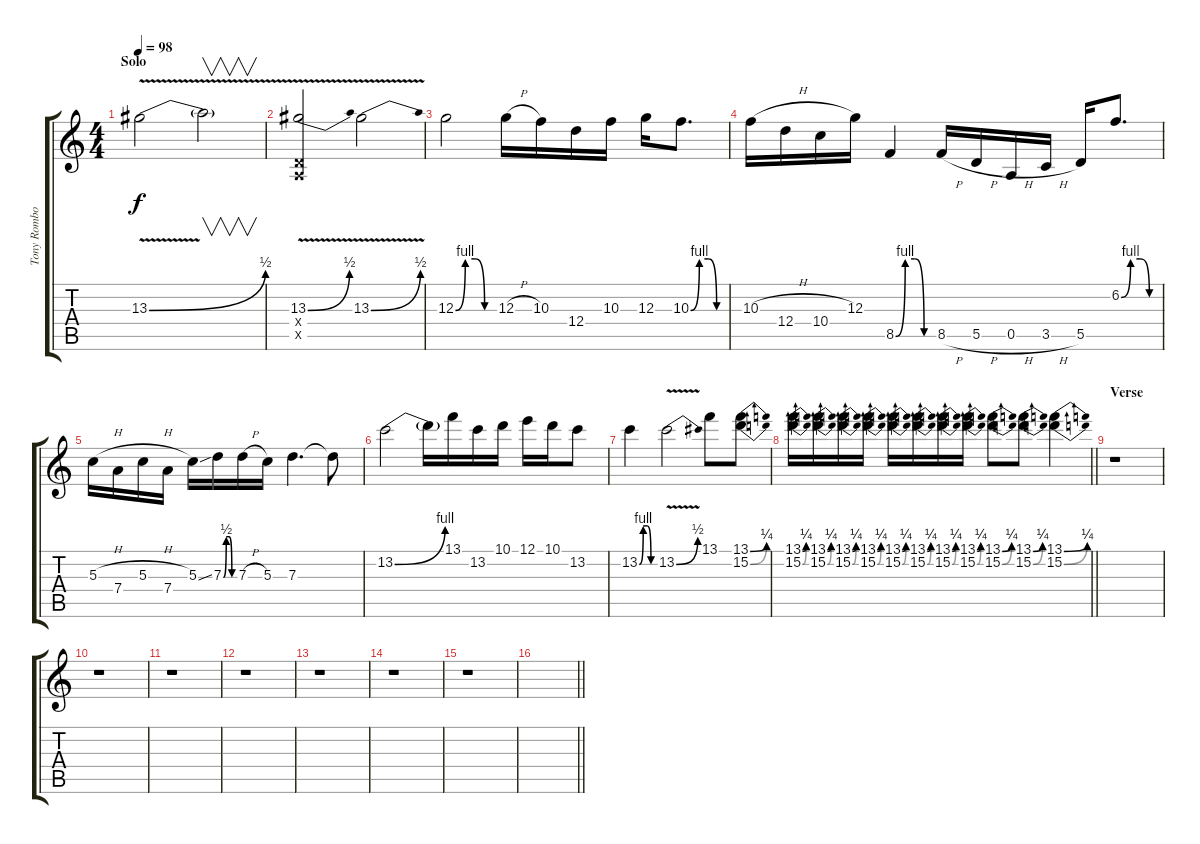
\track ("Tony Rombola - Fills Guitar" "Tony Rombo") {instrument distortionguitar}
\staff {score tabs}
\tuning (E4 B3 G3 D3 A2 D2) {hide}
\ts (4 4)
\section ("" "Solo")
\tempo 98
\clef g2
\ks c
13.3{be (bend 0 0 60 2) v}.2{dy f} 13.3{t}.2{v} |
(13.3{be (bend 0 0 60 2) v} 0.4{x} 0.5{x}).2 13.3{be (bend 0 0 60 2) v}.2 |
12.3{be (custom 0 0 15 4 30 4 45 0 60 0)}.2 12.3{h}.16 10.3.16 12.4.16 10.3.16 12.3.16 10.3{be (custom 0 0 15 4 30 4 45 0 60 0)}.8{d} |
10.3{h}.16 12.4.16 10.4.16 12.3.16 8.5{be (custom 0 0 15 4 30 4 45 0 60 0)}.4 8.5{h}.16 5.5{h}.16 0.5{h}.16 3.5{h}.16 5.5.16 6.2{be (custom 0 0 15 4 30 4 45 0 60 0)}.8{d} |
5.3{h}.16 7.4.16 5.3{h}.16 7.4.16 5.3{ss}.16 7.3{be (custom 0 0 15 2 30 2 45 0 60 0)}.16 7.3{h}.16 5.3.16 7.3.4{d} 7.3{t}.8 |
13.2{be (bend 0 0 60 4)}.2 13.2{t}.16 13.1.16 13.2.16 10.1.16 12.1.16 10.1.16 13.2.8 |
13.2{be (custom 0 0 15 4 30 4 45 0 60 0)}.4 13.2{be (bend 0 0 60 2) v}.2 13.1.8 (13.1{be (bend 0 0 60 1)} 15.2{be (bend 0 0 60 1)}).8 |
\barLineRight lightlight
(13.1{be (bend 0 0 60 1)} 15.2{be (bend 0 0 60 1)}).16 (13.1{be (bend 0 0 60 1)} 15.2{be (bend 0 0 60 1)}).16 (13.1{be (bend 0 0 60 1)} 15.2{be (bend 0 0 60 1)}).16 (13.1{be (bend 0 0 60 1)} 15.2{be (bend 0 0 60 1)}).16 (13.1{be (bend 0 0 60 1)} 15.2{be (bend 0 0 60 1)}).16 (13.1{be (bend 0 0 60 1)} 15.2{be (bend 0 0 60 1)}).16 (13.1{be (bend 0 0 60 1)} 15.2{be (bend 0 0 60 1)}).16 (13.1{be (bend 0 0 60 1)} 15.2{be (bend 0 0 60 1)}).16 (13.1{be (bend 0 0 60 1)} 15.2{be (bend 0 0 60 1)}).8 (13.1{be (bend 0 0 60 1)} 15.2{be (bend 0 0 60 1)}).8 (13.1{be (bend 0 0 60 1)} 15.2{be (bend 0 0 60 1)}).4 |
\section ("" "Verse")
r.1{volume 13} |
r.1 |
r.1 |
r.1 |
r.1 |
r.1 |
r.1 |
\barLineRight lightlight
